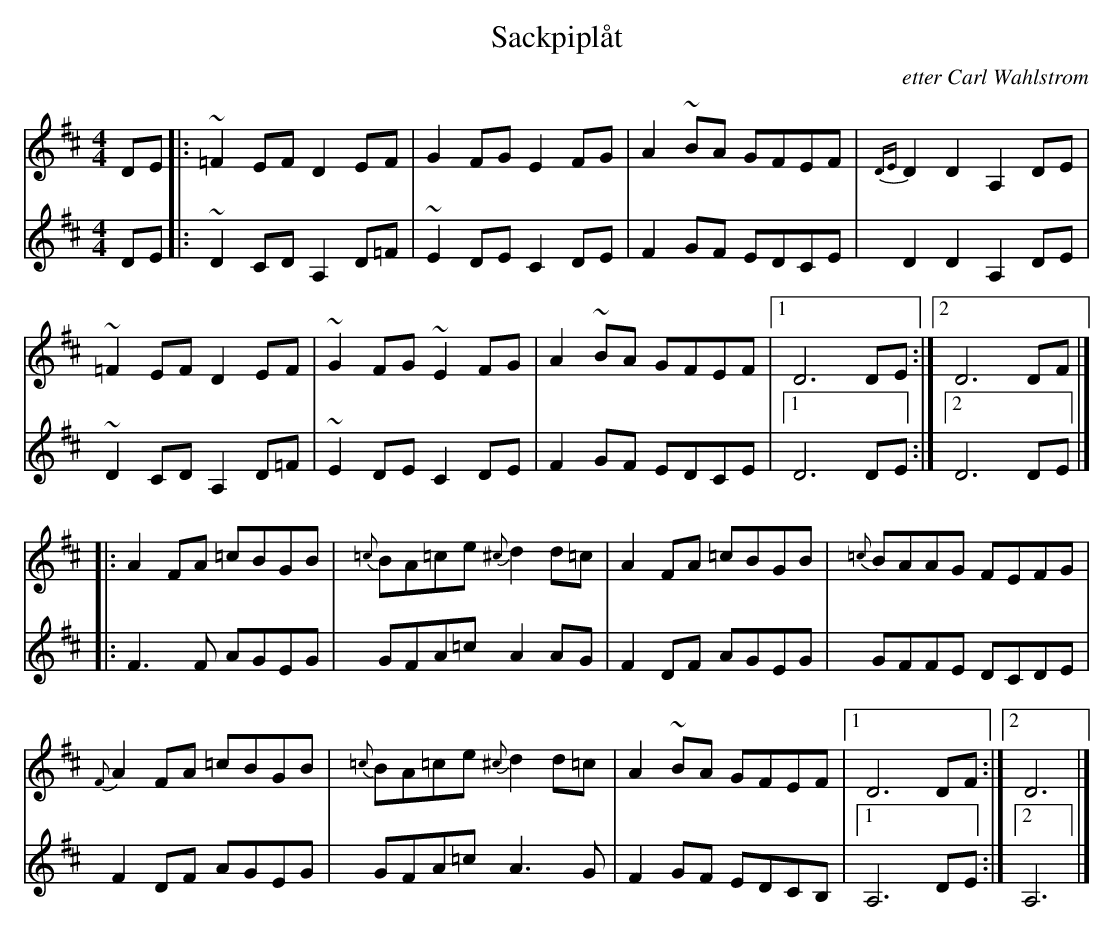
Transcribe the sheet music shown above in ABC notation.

X:1
T:Sackpipl\aat
C:etter Carl Wahlstrom
M:4/4
L:1/8
K:D
[V:1]DE|:~=F2 EF D2 EF|G2 FG E2 FG|A2 ~BA GFEF|{DE}D2D2A,2 DE |
[V:2]DE|:~D2 CD A,2 D=F|~E2 DE C2 DE|F2 GF EDCE|D2D2A,2 DE |
[V:1]~=F2EF D2 EF | ~G2 FG ~E2 FG| A2 ~BA GFEF|[1D6 DE :|[2D6 DF |]
[V:2]~D2 CD A,2 D=F|~E2 DE C2 DE|F2 GF EDCE|[1D6 DE :|[2D6 DE |]
[V:1]|:A2 FA =cBGB | {=c}BA=ce {^c}d2 d=c|A2 FA =cBGB |{=c}BAAG FEFG|
[V:2]|:F3F AGEG |GFA=c A2 AG | F2 DF AGEG | GFFE DCDE |
[V:1]{F}A2 FA =cBGB | {=c}BA=ce {^c}d2 d=c|A2 ~BA GFEF|[1D6 DF :|[2D6|]
[V:2]F2 DF AGEG | GFA=c A3G|F2 GF EDCB,|[1A,6 DE :|[2 A,6 |]
